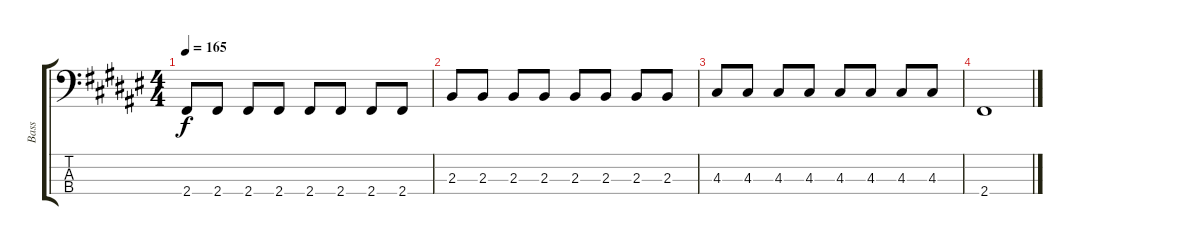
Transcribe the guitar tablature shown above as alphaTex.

\track ("Bass" "Bass") {instrument electricbassfinger}
\staff {score tabs}
\tuning (G2 D2 A1 E1) {hide}
\ts (4 4)
\tempo 165
\clef f4
\ks f#
2.4.8{dy f} 2.4.8 2.4.8 2.4.8 2.4.8 2.4.8 2.4.8 2.4.8 |
2.3.8 2.3.8 2.3.8 2.3.8 2.3.8 2.3.8 2.3.8 2.3.8 |
4.3.8 4.3.8 4.3.8 4.3.8 4.3.8 4.3.8 4.3.8 4.3.8 |
2.4.1
